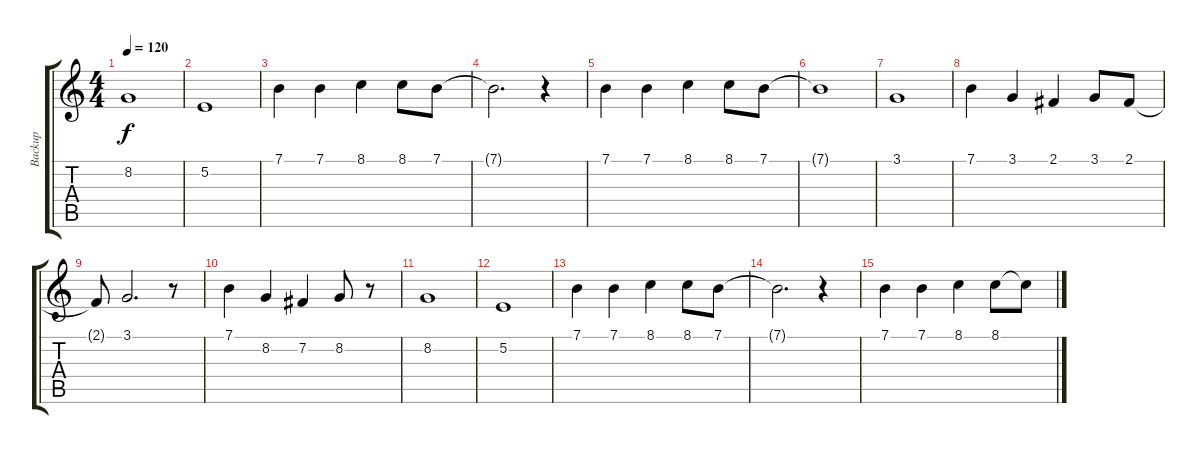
\track ("Backup" "Backup") {instrument trombone}
\staff {score tabs}
\tuning (E4 B3 G3 D3 A2 E2) {hide}
\ts (4 4)
\tempo 120
\clef g2
\ks c
8.2.1{dy f} |
5.2.1 |
7.1.4 7.1.4 8.1.4 8.1.8 7.1.8 |
7.1{t}.2{d} r.4 |
7.1.4 7.1.4 8.1.4 8.1.8 7.1.8 |
7.1{t}.1 |
3.1.1 |
7.1.4 3.1.4 2.1.4 3.1.8 2.1.8 |
2.1{t}.8 3.1.2{d} r.8 |
7.1.4 8.2.4 7.2.4 8.2.8 r.8 |
8.2.1 |
5.2.1 |
7.1.4 7.1.4 8.1.4 8.1.8 7.1.8 |
7.1{t}.2{d} r.4 |
7.1.4 7.1.4 8.1.4 8.1.8 8.1{t}.8
